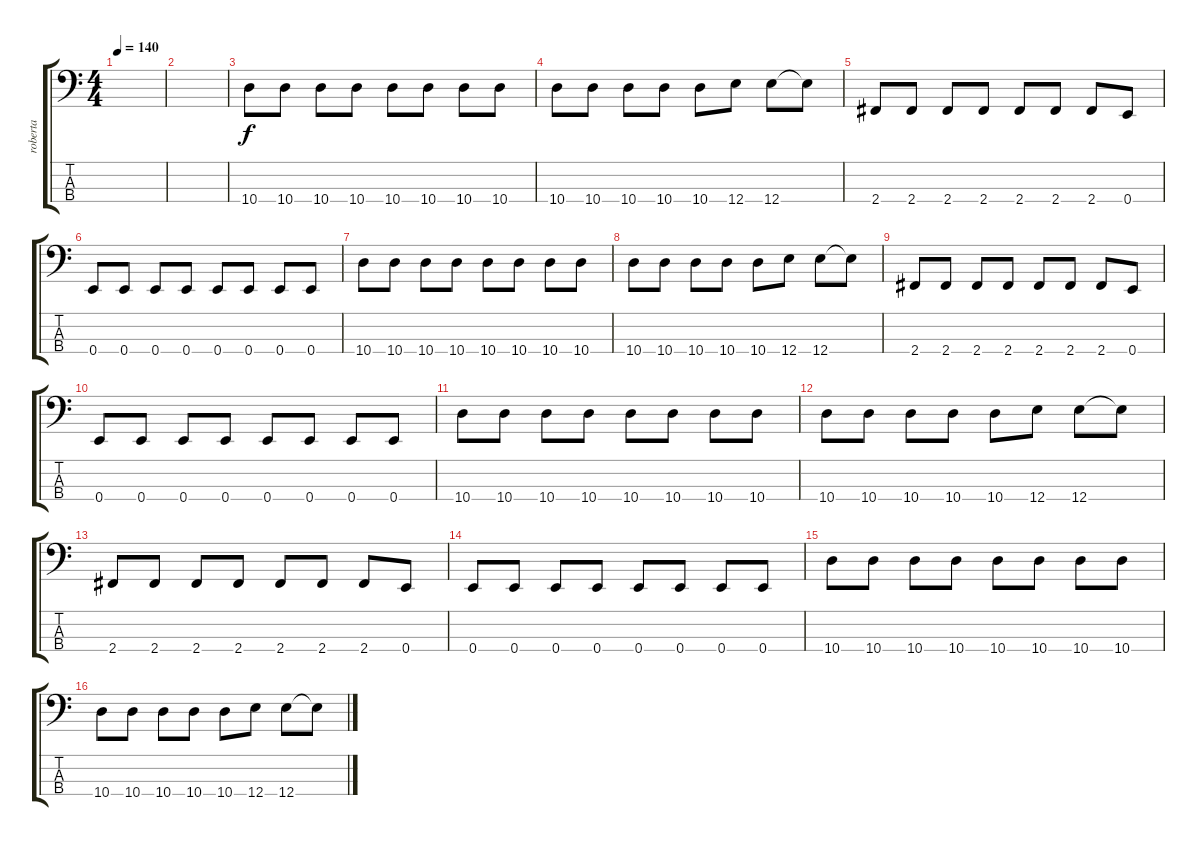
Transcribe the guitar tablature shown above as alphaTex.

\track ("roberta" "roberta") {instrument electricbasspick}
\staff {score tabs}
\tuning (G2 D2 A1 E1) {hide}
\ts (4 4)
\tempo 140
\clef f4
\ks c
|
|
10.4.8 10.4.8 10.4.8 10.4.8 10.4.8 10.4.8 10.4.8 10.4.8 |
10.4.8 10.4.8 10.4.8 10.4.8 10.4.8 12.4.8 12.4.8 12.4{t}.8 |
2.4.8 2.4.8 2.4.8 2.4.8 2.4.8 2.4.8 2.4.8 0.4.8 |
0.4.8 0.4.8 0.4.8 0.4.8 0.4.8 0.4.8 0.4.8 0.4.8 |
10.4.8 10.4.8 10.4.8 10.4.8 10.4.8 10.4.8 10.4.8 10.4.8 |
10.4.8 10.4.8 10.4.8 10.4.8 10.4.8 12.4.8 12.4.8 12.4{t}.8 |
2.4.8 2.4.8 2.4.8 2.4.8 2.4.8 2.4.8 2.4.8 0.4.8 |
0.4.8 0.4.8 0.4.8 0.4.8 0.4.8 0.4.8 0.4.8 0.4.8 |
10.4.8 10.4.8 10.4.8 10.4.8 10.4.8 10.4.8 10.4.8 10.4.8 |
10.4.8 10.4.8 10.4.8 10.4.8 10.4.8 12.4.8 12.4.8 12.4{t}.8 |
2.4.8 2.4.8 2.4.8 2.4.8 2.4.8 2.4.8 2.4.8 0.4.8 |
0.4.8 0.4.8 0.4.8 0.4.8 0.4.8 0.4.8 0.4.8 0.4.8 |
10.4.8 10.4.8 10.4.8 10.4.8 10.4.8 10.4.8 10.4.8 10.4.8 |
10.4.8 10.4.8 10.4.8 10.4.8 10.4.8 12.4.8 12.4.8 12.4{t}.8
